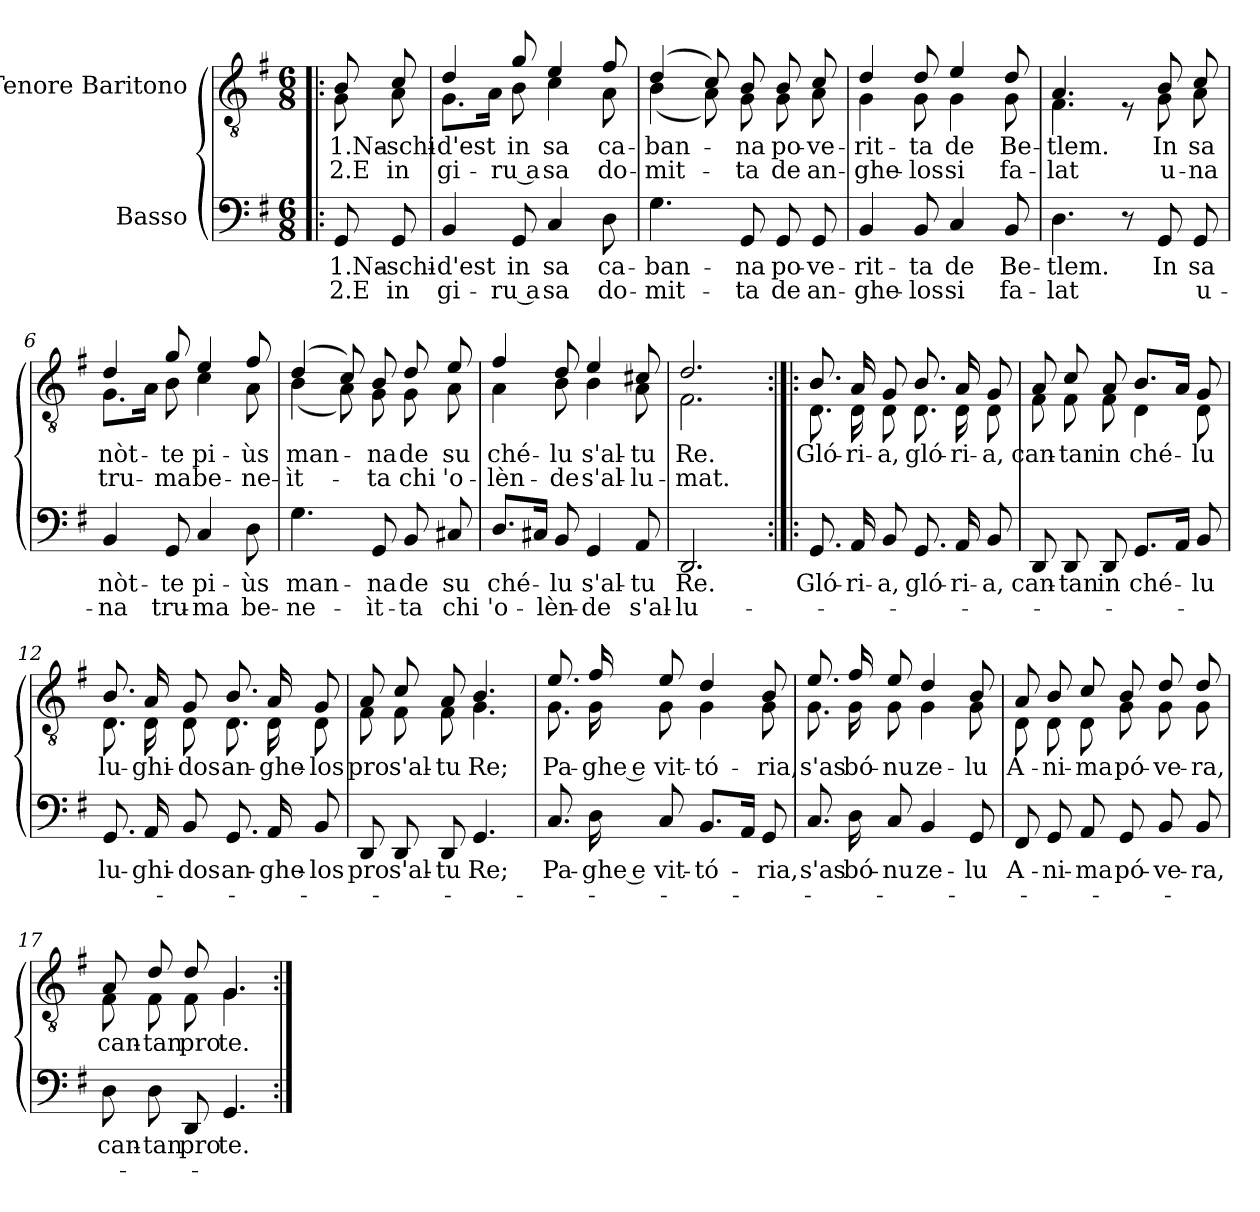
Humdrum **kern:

**kern	**text	**text	**kern	**text	**text
*part2	*part2	*part2	*part1	*part1	*part1
*staff2	*staff2	*staff2	*staff1	*staff1	*staff1
*I"Basso	*	*	*I"Tenore Baritono	*	*
*clefF4	*	*	*clefGv2	*	*
*k[f#]	*	*	*k[f#]	*	*
*G:	*	*	*G:	*	*
*M6/8	*	*	*M6/8	*	*
=1!|:	=1!|:	=1!|:	=1!|:	=1!|:	=1!|:
!	!LO:LY:a:rj	!LO:LY:a:rj	!	!LO:LY:b:rj	!LO:LY:b:rj
*	*	*	*^	*	*
8GG/	1.Na-	2.E	8B/	8G\	-1.Na-	2.E
!	!LO:LY:a	!LO:LY:a	!	!	!LO:LY:b	!LO:LY:b
8GG/	-schi-	in	8c/	8A\	schi-	in
=2	=2	=2	=2	=2	=2	=2
!	!LO:LY:a	!LO:LY:a	!	!	!LO:LY:b	!LO:LY:b
4BB/	-d'est	gi-	4d/	8.G\L	-d'est	gi-
.	.	.	.	16A\Jk	.	.
!	!LO:LY:a	!LO:LY:a	!	!	!LO:LY:b	!LO:LY:b
8GG/	in	-ru a	8g/	8B\	in	-ru a
!	!LO:LY:a	!LO:LY:a	!	!	!LO:LY:b	!LO:LY:b
4C/	sa	sa	4e/	4c\	sa	sa
!	!LO:LY:a	!LO:LY:a	!	!	!LO:LY:b	!LO:LY:b
8D\	ca-	do-	8f#/	8A\	ca-	do-
=3	=3	=3	=3	=3	=3	=3
!	!LO:LY:a	!LO:LY:a	!	!	!LO:LY:b	!LO:LY:b
4.G\	-ban-	-mit-	(4d/	(<4B\	-ban-	-mit-
.	.	.	8c/)	8A\)	.	.
!	!LO:LY:a	!LO:LY:a	!	!	!LO:LY:b	!LO:LY:b
8GG/	-na	-ta	8B/	8G\	-na	-ta
!	!LO:LY:a	!LO:LY:a	!	!	!LO:LY:b	!LO:LY:b
8GG/	po-	de	8B/	8G\	po-	de
!	!LO:LY:a	!LO:LY:a	!	!	!LO:LY:b	!LO:LY:b
8GG/	-ve-	an-	8c/	8A\	-ve-	an-
=4	=4	=4	=4	=4	=4	=4
!	!LO:LY:a	!LO:LY:a	!	!	!LO:LY:b	!LO:LY:b
4BB/	-rit-	-ghe-	4d/	4G\	-rit-	-ghe-
!	!LO:LY:a	!LO:LY:a	!	!	!LO:LY:b	!LO:LY:b
8BB/	-ta	-los	8d/	8G\	-ta	-los
!	!LO:LY:a	!LO:LY:a	!	!	!LO:LY:b	!LO:LY:b
4C/	de	si	4e/	4G\	de	si
!	!LO:LY:a	!LO:LY:a	!	!	!LO:LY:b	!LO:LY:b
8BB/	Be-	fa-	8d/	8G\	Be-	fa-
!!LO:LB:g=z	!!
=5	=5	=5	=5	=5	=5	=5
!	!LO:LY:a	!LO:LY:a	!	!	!LO:LY:b	!LO:LY:b
4.D\	-tlem.	-lat	4.A/	4.F#\	-tlem.	-lat
8r	.	.	8rE	8ryy	.	.
!	!LO:LY:a	!	!	!	!	!LO:LY:b
!	!	!	!	!	!LO:LY:b	!
8GG/	In	.	8B/	8G\	In	u-
!	!LO:LY:a	!LO:LY:a	!	!	!LO:LY:b	!LO:LY:b
8GG/	sa	u-	8c/	8A\	sa	-na
=6	=6	=6	=6	=6	=6	=6
!	!LO:LY:a	!LO:LY:a	!	!	!LO:LY:b	!LO:LY:b
4BB/	nòt-	-na	4d/	8.G\L	nòt-	tru-
.	.	.	.	16A\Jk	.	.
!	!LO:LY:a	!LO:LY:a	!	!	!LO:LY:b	!LO:LY:b
8GG/	-te	tru-	8g/	8B\	te	-ma
!	!LO:LY:a	!LO:LY:a	!	!	!LO:LY:b	!LO:LY:b
4C/	pi-	-ma	4e/	4c\	-pi-	-be-
!	!LO:LY:a	!LO:LY:a	!	!	!LO:LY:b	!LO:LY:b
8D\	-ùs	be-	8f#/	8A\	-ùs	-ne-
=7	=7	=7	=7	=7	=7	=7
!	!LO:LY:a	!LO:LY:a	!	!	!LO:LY:b	!LO:LY:b
4.G\	man-	-ne-	(4d/	(<4B\	man-	ìt-
.	.	.	8c/)	8A\)	.	.
!	!LO:LY:a	!LO:LY:a	!	!	!LO:LY:b	!LO:LY:b
8GG/	-na	-ìt-	8B/	8G\	-na	-ta
!	!LO:LY:a	!LO:LY:a	!	!	!LO:LY:b	!LO:LY:b
8BB/	de	-ta	8d/	8G\	de	chi
!	!LO:LY:a	!LO:LY:a	!	!	!LO:LY:b	!LO:LY:b
8C#X/	su	chi	8e/	8A\	su	'o-
=8	=8	=8	=8	=8	=8	=8
!	!LO:LY:a	!LO:LY:a	!	!	!LO:LY:b	!LO:LY:b
8.D/L	ché-	'o-	4f#/	4A\	ché-	-lèn-
16C#X/Jk	.	.	.	.	.	.
!	!LO:LY:a	!LO:LY:a	!	!	!LO:LY:b	!LO:LY:b
8BB/	-lu	-lèn-	8d/	8B\	-lu	-de
!	!LO:LY:a	!LO:LY:a	!	!	!LO:LY:b	!LO:LY:b
4GG/	s'al-	-de	4e/	4B\	s'al-	s'al-
!	!LO:LY:a	!LO:LY:a	!	!	!LO:LY:b	!LO:LY:b
8AA/	-tu	s'al-	8c#X/	8A\	-tu	-lu-
=9	=9	=9	=9	=9	=9	=9
!	!LO:LY:a	!LO:LY:a	!	!	!LO:LY:b	!LO:LY:b
2.DD/	Re.	-lu-	2.d/	2.F#\	Re.	-mat.
!!LO:LB:g=z	!!
=10:|!|:	=10:|!|:	=10:|!|:	=10:|!|:	=10:|!|:	=10:|!|:	=10:|!|:
!	!LO:LY:a	!	!	!	!LO:LY:b	!
8.GG/	Gló-	.	8.B/	8.D\	Gló-	.
!	!LO:LY:a	!	!	!	!LO:LY:b	!
16AA/	-ri-	.	16A/	16D\	-ri-	.
!	!LO:LY:a	!	!	!	!LO:LY:b	!
8BB/	-a,	.	8G/	8D\	a,	.
!	!LO:LY:a	!	!	!	!LO:LY:b	!
8.GG/	gló-	.	8.B/	8.D\	-gló-	.
!	!LO:LY:a	!	!	!	!LO:LY:b	!
16AA/	-ri-	.	16A/	16D\	-ri-	.
!	!LO:LY:a	!	!	!	!LO:LY:b	!
8BB/	-a,	.	8G/	8D\	-a,	.
=11	=11	=11	=11	=11	=11	=11
!	!LO:LY:a	!	!	!	!LO:LY:b	!
8DD/	can-	.	8A/	8F#\	can-	.
!	!LO:LY:a	!	!	!	!LO:LY:b	!
8DD/	-tan	.	8c/	8F#\	-tan	.
!	!LO:LY:a	!	!	!	!LO:LY:b	!
8DD/	in	.	8A/	8F#\	in	.
!	!LO:LY:a	!	!	!	!LO:LY:b	!
8.GG/L	ché-	.	8.B/L	4D\	ché-	.
16AA/Jk	.	.	16A/Jk	.	.	.
!	!LO:LY:a	!	!	!	!LO:LY:b	!
8BB/	-lu	.	8G/	8D\	-lu	.
=12	=12	=12	=12	=12	=12	=12
!	!LO:LY:a	!	!	!	!LO:LY:b	!
8.GG/	lu-	.	8.B/	8.D\	lu-	.
!	!LO:LY:a	!	!	!	!LO:LY:b	!
16AA/	-ghi-	.	16A/	16D\	-ghi-	.
!	!LO:LY:a	!	!	!	!LO:LY:b	!
8BB/	-dos	.	8G/	8D\	-dos	.
!	!LO:LY:a	!	!	!	!LO:LY:b	!
8.GG/	an-	.	8.B/	8.D\	an-	.
!	!LO:LY:a	!	!	!	!LO:LY:b	!
16AA/	-ghe-	.	16A/	16D\	-ghe-	.
!	!LO:LY:a	!	!	!	!LO:LY:b	!
8BB/	-los	.	8G/	8D\	-los	.
=13	=13	=13	=13	=13	=13	=13
!	!LO:LY:a	!	!	!	!LO:LY:b	!
8DD/	pro	.	8A/	8F#\	pro	.
!	!LO:LY:a	!	!	!	!LO:LY:b	!
8DD/	s'al-	.	8c/	8F#\	s'al-	.
!	!LO:LY:a	!	!	!	!LO:LY:b	!
8DD/	-tu	.	8A/	8F#\	-tu	.
!	!LO:LY:a	!	!	!	!LO:LY:b	!
4.GG/	Re;	.	4.B/	4.G\	Re;	.
!!LO:LB:g=z	!!
=14	=14	=14	=14	=14	=14	=14
!	!LO:LY:a	!	!	!	!LO:LY:b	!
8.C/	Pa-	.	8.e/	8.G\	Pa-	.
!	!LO:LY:a:rj	!	!	!	!LO:LY:b:rj	!
16D\	-ghe e	.	16f#/	16G\	-ghe e	.
!	!LO:LY:a	!	!	!	!LO:LY:b	!
8C/	vit-	.	8e/	8G\	vit-	.
!	!LO:LY:a	!	!	!	!LO:LY:b	!
8.BB/L	-tó-	.	4d/	4G\	-tó-	.
16AA/Jk	.	.	.	.	.	.
!	!LO:LY:a	!	!	!	!LO:LY:b	!
8GG/	-ria,	.	8B/	8G\	-ria,	.
=15	=15	=15	=15	=15	=15	=15
!	!LO:LY:a	!	!	!	!LO:LY:b	!
8.C/	s'as	.	8.e/	8.G\	s'as	.
!	!LO:LY:a	!	!	!	!LO:LY:b	!
16D\	bó-	.	16f#/	16G\	bó-	.
!	!LO:LY:a	!	!	!	!LO:LY:b	!
8C/	-nu	.	8e/	8G\	-nu	.
!	!LO:LY:a	!	!	!	!LO:LY:b	!
4BB/	ze-	.	4d/	4G\	ze-	.
!	!LO:LY:a	!	!	!	!LO:LY:b	!
8GG/	-lu	.	8B/	8G\	-lu	.
=16	=16	=16	=16	=16	=16	=16
!	!LO:LY:a	!	!	!	!LO:LY:b	!
8FF#/	A-	.	8A/	8D\	A-	.
!	!LO:LY:a	!	!	!	!LO:LY:b	!
8GG/	-ni-	.	8B/	8D\	-ni-	.
!	!LO:LY:a	!	!	!	!LO:LY:b	!
8AA/	-ma	.	8c/	8D\	-ma	.
!	!LO:LY:a	!	!	!	!LO:LY:b	!
8GG/	pó-	.	8B/	8G\	pó-	.
!	!LO:LY:a	!	!	!	!LO:LY:b	!
8BB/	-ve-	.	8d/	8G\	-ve-	.
!	!LO:LY:a	!	!	!	!LO:LY:b	!
8BB/	-ra,	.	8d/	8G\	-ra,	.
=17	=17	=17	=17	=17	=17	=17
!	!LO:LY:a	!	!	!	!LO:LY:b	!
8D\	can-	.	8A/	8F#\	can-	.
!	!LO:LY:a	!	!	!	!LO:LY:b	!
8D\	-tan	.	8d/	8F#\	-tan	.
!	!LO:LY:a	!	!	!	!LO:LY:b	!
8DD/	pro	.	8d/	8F#\	pro	.
!	!LO:LY:a	!	!	!	!LO:LY:b	!
4.GG/	te.	.	4.G/	4.G\	te.	.
*	*	*	*v	*v	*	*
=:|!	=:|!	=:|!	=:|!	=:|!	=:|!
*-	*-	*-	*-	*-	*-
